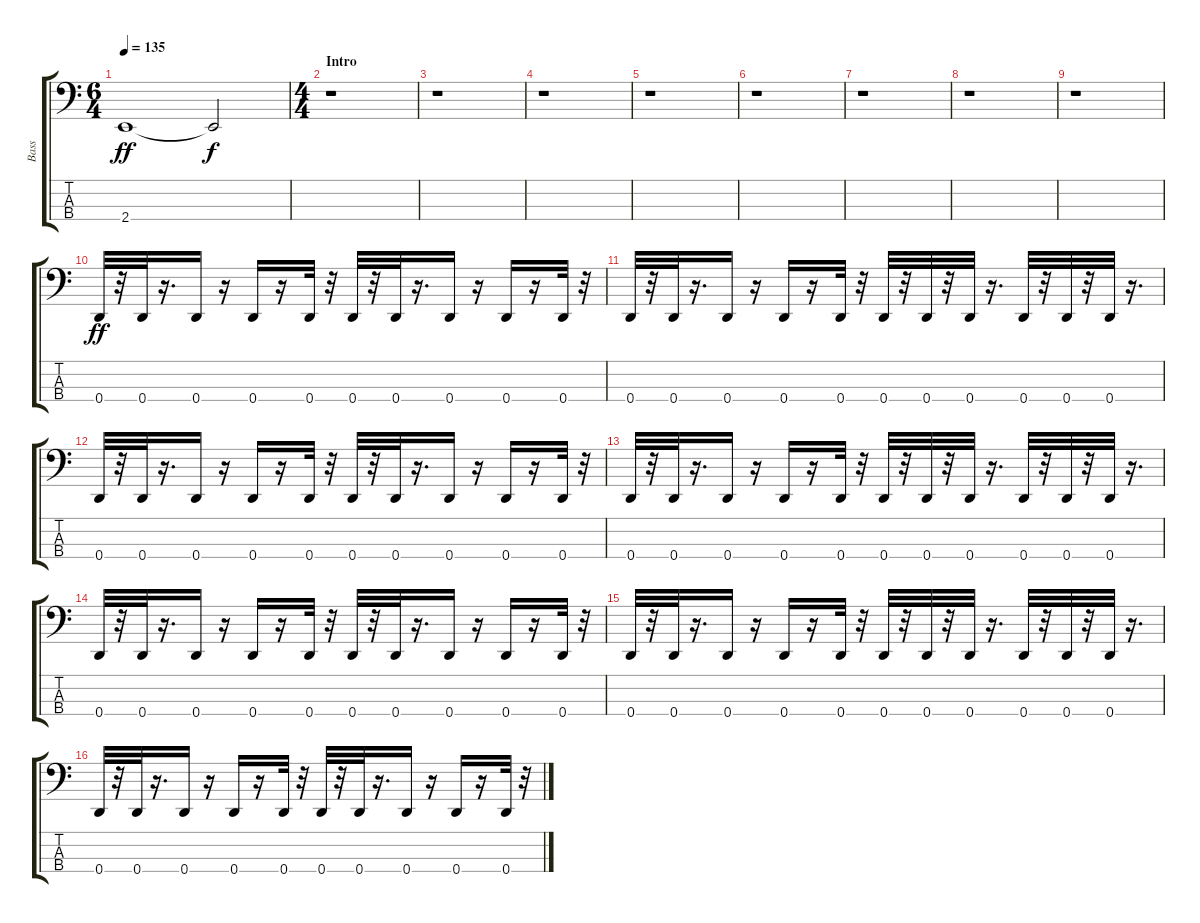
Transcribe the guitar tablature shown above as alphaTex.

\track ("Bass" "Bass") {instrument electricbasspick}
\staff {score tabs}
\tuning (G2 D2 A1 D1) {hide}
\ts (6 4)
\tempo 135
\clef f4
\ks c
2.4.1{dy ff} 2.4{t}.2{dy f} |
\ts (4 4)
\section ("" "Intro")
r.1 |
r.1 |
r.1 |
r.1 |
r.1 |
r.1 |
r.1 |
r.1 |
0.4.32{dy ff} r.32 0.4.32 r.16{d} 0.4.16 r.16 0.4.16 r.16 0.4.32 r.32 0.4.32 r.32 0.4.32 r.16{d} 0.4.16 r.16 0.4.16 r.16 0.4.32 r.32 |
0.4.32 r.32 0.4.32 r.16{d} 0.4.16 r.16 0.4.16 r.16 0.4.32 r.32 0.4.32 r.32 0.4.32 r.32 0.4.32 r.16{d} 0.4.32 r.32 0.4.32 r.32 0.4.32 r.16{d} |
0.4.32 r.32 0.4.32 r.16{d} 0.4.16 r.16 0.4.16 r.16 0.4.32 r.32 0.4.32 r.32 0.4.32 r.16{d} 0.4.16 r.16 0.4.16 r.16 0.4.32 r.32 |
0.4.32 r.32 0.4.32 r.16{d} 0.4.16 r.16 0.4.16 r.16 0.4.32 r.32 0.4.32 r.32 0.4.32 r.32 0.4.32 r.16{d} 0.4.32 r.32 0.4.32 r.32 0.4.32 r.16{d} |
0.4.32 r.32 0.4.32 r.16{d} 0.4.16 r.16 0.4.16 r.16 0.4.32 r.32 0.4.32 r.32 0.4.32 r.16{d} 0.4.16 r.16 0.4.16 r.16 0.4.32 r.32 |
0.4.32 r.32 0.4.32 r.16{d} 0.4.16 r.16 0.4.16 r.16 0.4.32 r.32 0.4.32 r.32 0.4.32 r.32 0.4.32 r.16{d} 0.4.32 r.32 0.4.32 r.32 0.4.32 r.16{d} |
0.4.32 r.32 0.4.32 r.16{d} 0.4.16 r.16 0.4.16 r.16 0.4.32 r.32 0.4.32 r.32 0.4.32 r.16{d} 0.4.16 r.16 0.4.16 r.16 0.4.32 r.32
